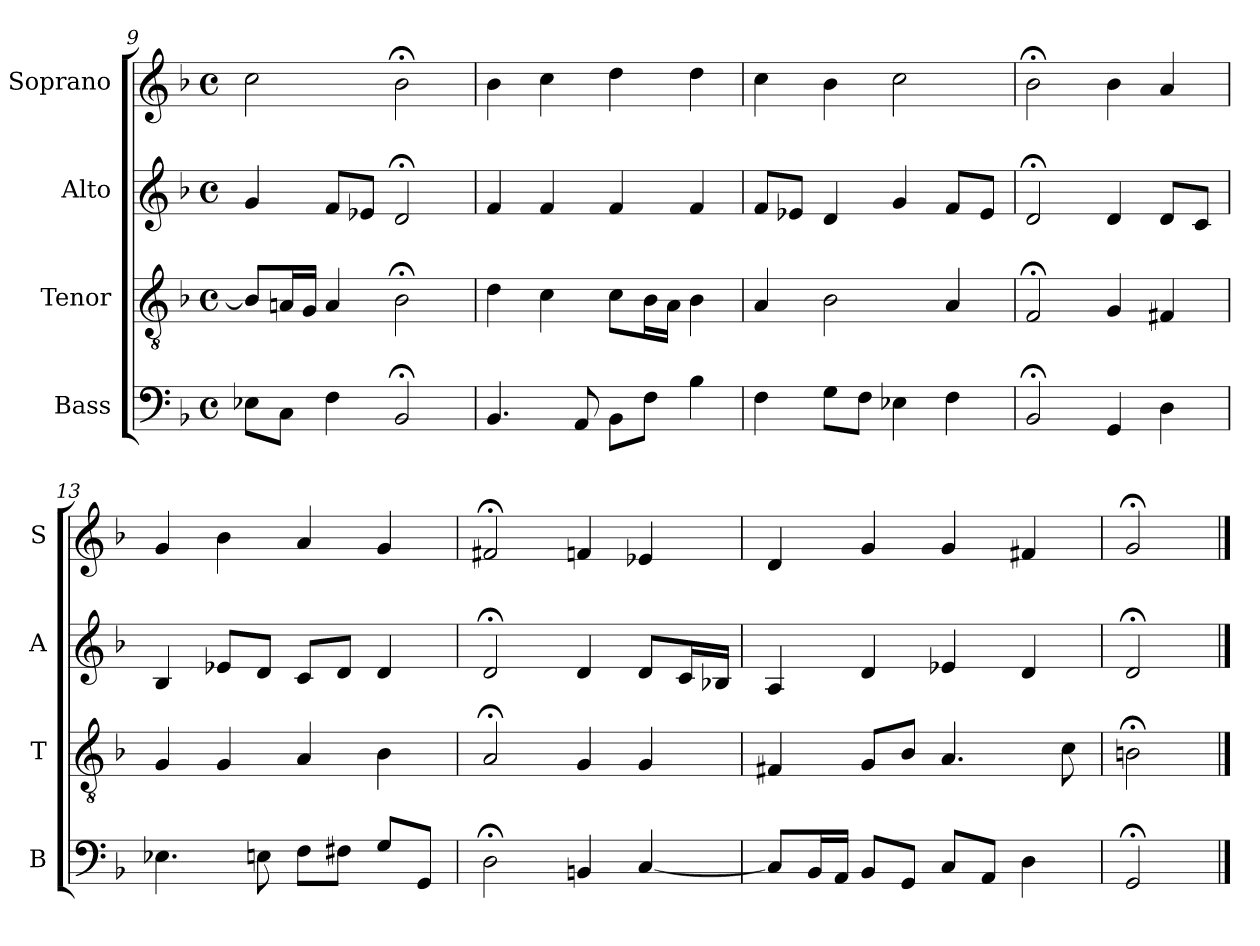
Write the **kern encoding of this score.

**kern	**kern	**kern	**kern
*part4	*part3	*part2	*part1
*staff4	*staff3	*staff2	*staff1
*I"Bass	*I"Tenor	*I"Alto	*I"Soprano
*I'B	*I'T	*I'A	*I'S
*clefF4	*clefGv2	*clefG2	*clefG2
*k[b-]	*k[b-]	*k[b-]	*k[b-]
*G:dor	*G:dor	*G:dor	*G:dor
*M4/4	*M4/4	*M4/4	*M4/4
*met(c)	*met(c)	*met(c)	*met(c)
=9	=9	=9	=9
8E-XL	8B-L]	4g	2cc
8CJ	16AnL	.	.
.	16GJJ	.	.
4F	4A	8fL	.
.	.	8e-XJ	.
2BB-;<	2B-;<	2d;<	2b-;<
=10	=10	=10	=10
4.BB-	4d	4f	4b-
.	4c	4f	4cc
8AA	.	.	.
8BB-L	8cL	4f	4dd
8FiJ	16B-L	.	.
.	16AiJJ	.	.
4B-i	4B-i	4f	4dd
=11	=11	=11	=11
4F	4A	8fL	4cc
.	.	8e-XJ	.
8GL	2B-	4d	4b-
8FJ	.	.	.
4E-X	.	4g	2cc
4F	4A	8fL	.
.	.	8e-J	.
=12	=12	=12	=12
2BB-;<	2F;<	2d;<	2b-;<
4GG	4G	4d	4b-
4D	4F#X	8dL	4a
.	.	8cJ	.
=13	=13	=13	=13
4.E-X	4G	4B-	4g
.	4G	8e-XL	4b-
8En	.	8dJ	.
8FL	4A	8cL	4a
8F#XJ	.	8dJ	.
8GL	4B-	4d	4g
8GGJ	.	.	.
=14	=14	=14	=14
2D;<	2A;<	2d;<	2f#X;<
4BBn	4G	4d	4fn
[4C	4G	8dL	4e-X
.	.	16cL	.
.	.	16B-XJJ	.
=15	=15	=15	=15
8CL]	4F#X	4A	4d
16BB-L	.	.	.
16AAJJ	.	.	.
8BB-L	8GL	4d	4g
8GGJ	8B-J	.	.
8CL	4.A	4e-X	4g
8AAJ	.	.	.
4D	.	4d	4f#X
.	8c	.	.
=16	=16	=16	=16
2GG;<	2Bn;<	2d;<	2g;<
==	==	==	==
*-	*-	*-	*-
